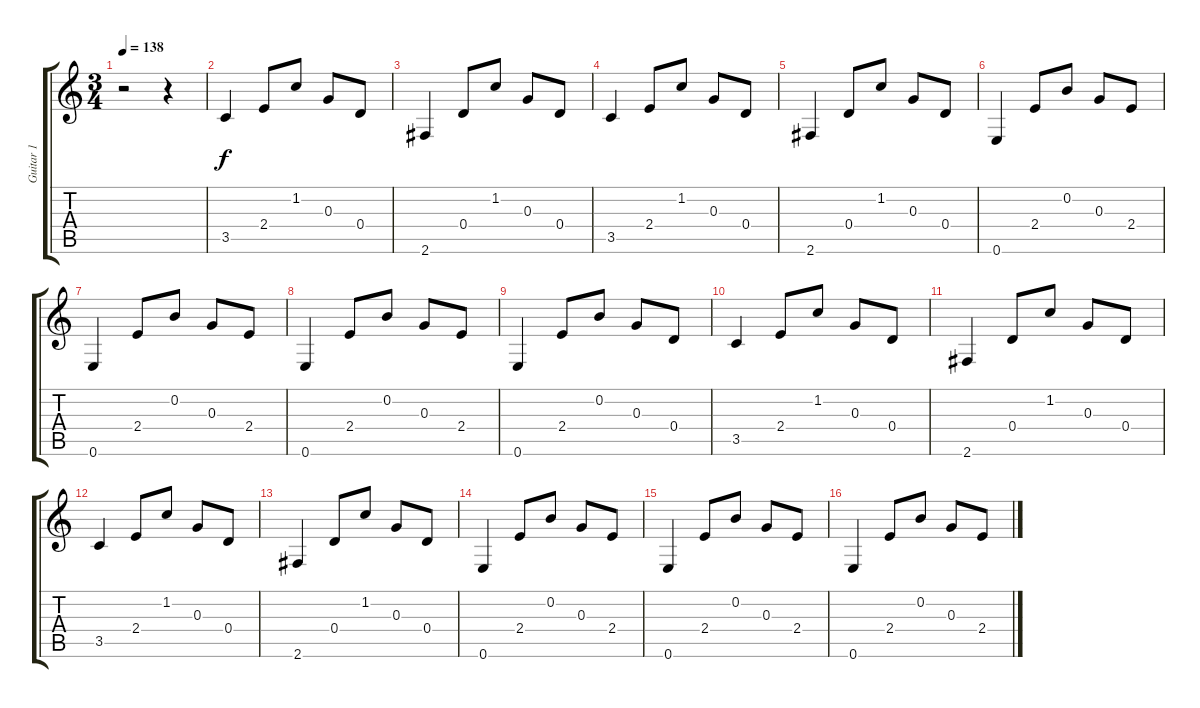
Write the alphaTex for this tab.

\track ("Guitar 1" "Guitar 1") {instrument electricguitarclean}
\staff {score tabs}
\tuning (E4 B3 G3 D3 A2 E2) {hide}
\ts (3 4)
\tempo 138
\clef g2
\ks c
r.2{dy f} r.4 |
3.5.4 2.4.8 1.2.8 0.3.8 0.4.8 |
2.6.4 0.4.8 1.2.8 0.3.8 0.4.8 |
3.5.4 2.4.8 1.2.8 0.3.8 0.4.8 |
2.6.4 0.4.8 1.2.8 0.3.8 0.4.8 |
0.6.4 2.4.8 0.2.8 0.3.8 2.4.8 |
0.6.4 2.4.8 0.2.8 0.3.8 2.4.8 |
0.6.4 2.4.8 0.2.8 0.3.8 2.4.8 |
0.6.4 2.4.8 0.2.8 0.3.8 0.4.8 |
3.5.4 2.4.8 1.2.8 0.3.8 0.4.8 |
2.6.4 0.4.8 1.2.8 0.3.8 0.4.8 |
3.5.4 2.4.8 1.2.8 0.3.8 0.4.8 |
2.6.4 0.4.8 1.2.8 0.3.8 0.4.8 |
0.6.4 2.4.8 0.2.8 0.3.8 2.4.8 |
0.6.4 2.4.8 0.2.8 0.3.8 2.4.8 |
0.6.4 2.4.8 0.2.8 0.3.8 2.4.8
